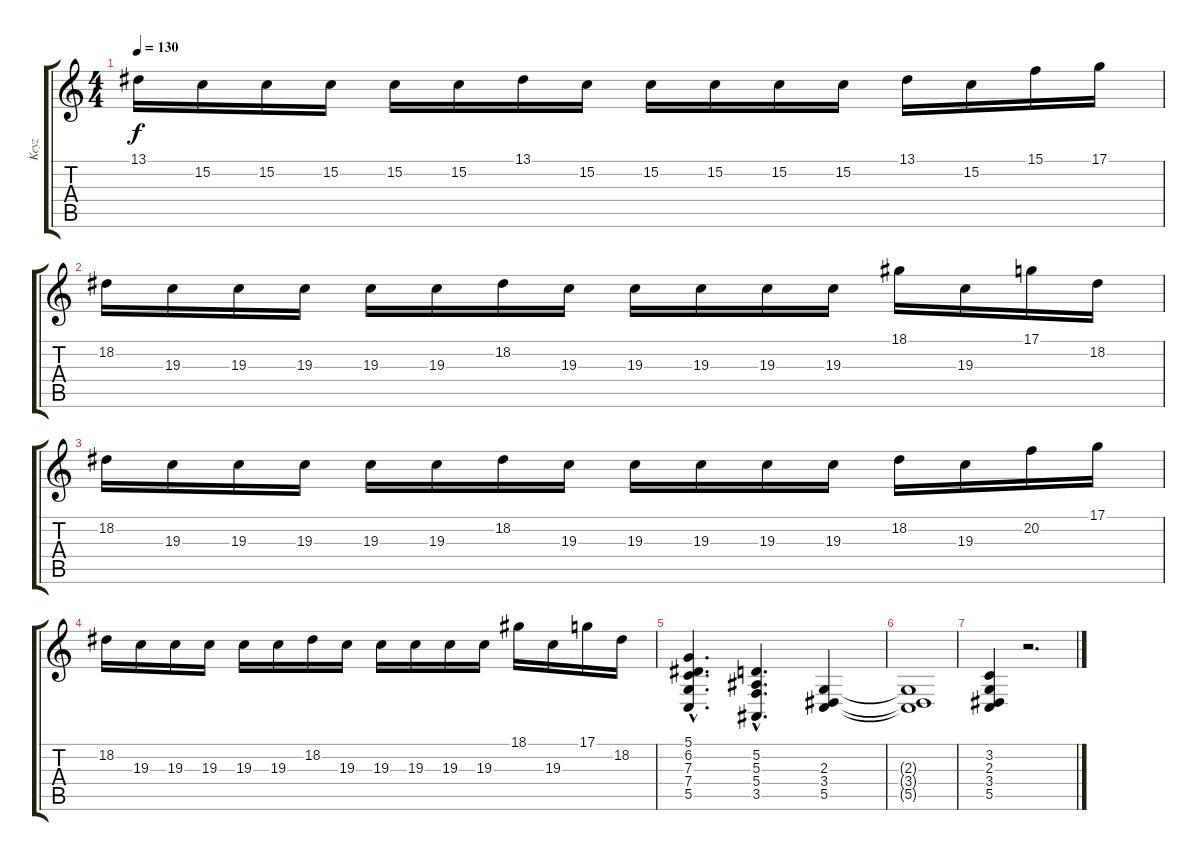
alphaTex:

\track ("Keyz" "Keyz") {instrument acousticgrandpiano}
\staff {score tabs}
\tuning (D4 A3 F3 C3 G2 D2) {hide}
\ts (4 4)
\tempo 130
\clef g2
\ks c
13.1.16{dy f} 15.2.16 15.2.16 15.2.16 15.2.16 15.2.16 13.1.16 15.2.16 15.2.16 15.2.16 15.2.16 15.2.16 13.1.16 15.2.16 15.1.16 17.1.16 |
18.2.16 19.3.16 19.3.16 19.3.16 19.3.16 19.3.16 18.2.16 19.3.16 19.3.16 19.3.16 19.3.16 19.3.16 18.1.16 19.3.16 17.1.16 18.2.16 |
18.2.16 19.3.16 19.3.16 19.3.16 19.3.16 19.3.16 18.2.16 19.3.16 19.3.16 19.3.16 19.3.16 19.3.16 18.2.16 19.3.16 20.2.16 17.1.16 |
18.2.16 19.3.16 19.3.16 19.3.16 19.3.16 19.3.16 18.2.16 19.3.16 19.3.16 19.3.16 19.3.16 19.3.16 18.1.16 19.3.16 17.1.16 18.2.16 |
(5.1{hac} 6.2{hac} 7.3{hac} 7.4{hac} 5.5{hac}).4{d instrument stringensemble1} (5.2{hac} 5.3{hac} 5.4{hac} 3.5{hac}).4{d} (2.3 3.4 5.5).4 |
(2.3{t} 3.4{t} 5.5{t}).1 |
(3.2 2.3 3.4 5.5).4 r.2{d}
